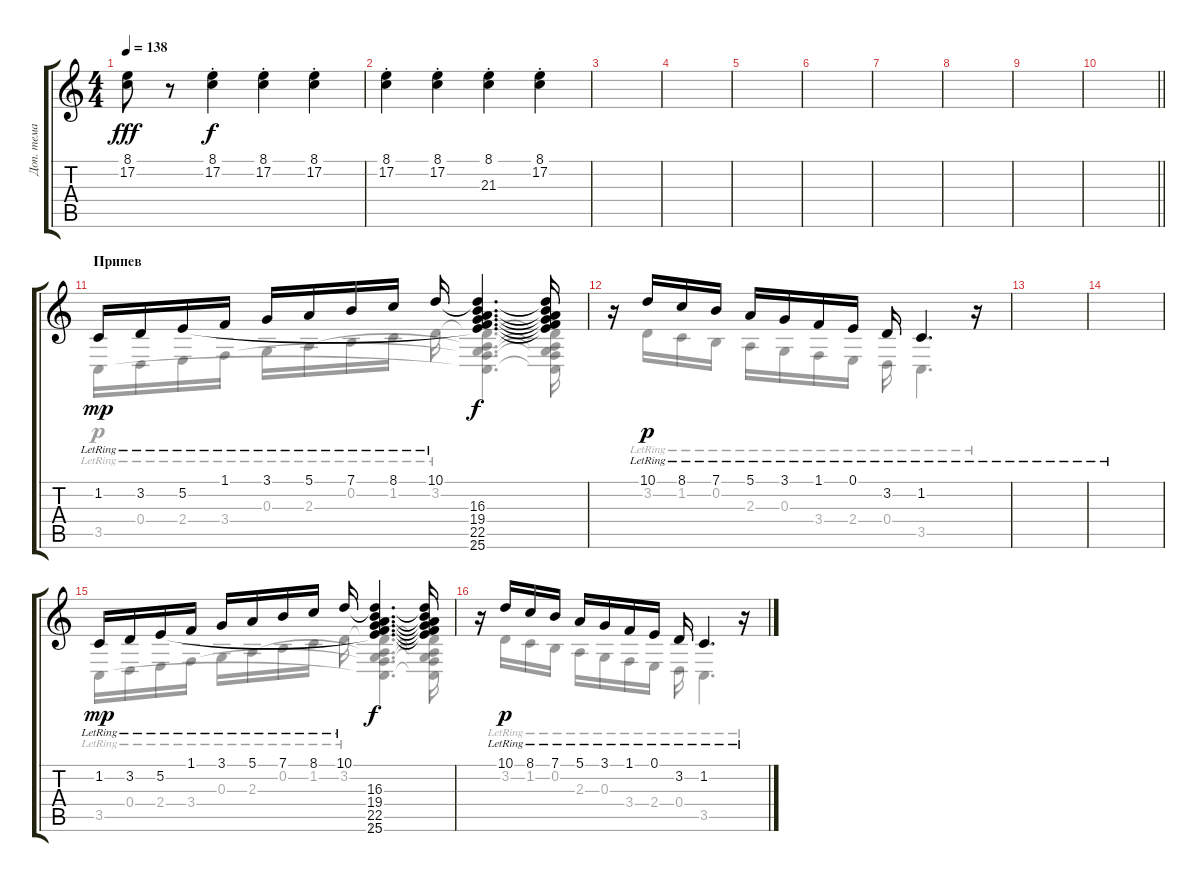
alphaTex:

\track ("Доп. тема" "Доп. тема") {instrument brightacousticpiano}
\staff {score tabs}
\tuning (E4 B3 G3 D3 A2 E2) {hide}
\voice
\ts (4 4)
\tempo 138
\clef g2
\ks c
(8.1 17.2).8{dy fff} r.8{volume 0 instrument acousticguitarsteel} (8.1{st} 17.2{st}).4{dy f volume 12} (8.1{st} 17.2{st}).4 (8.1{st} 17.2{st}).4 |
(8.1{st} 17.2{st}).4 (8.1{st} 17.2{st}).4 (8.1{st} 21.3{st}).4 (8.1{st} 17.2{st}).4 |
|
|
|
|
|
|
|
\barLineRight lightlight
|
\section ("" "Припев")
1.2{lr}.16{dy mp balance 0 instrument acousticguitarsteel} 3.2{lr}.16 5.2{lr}.16 1.1{lr}.16 3.1{lr}.16 5.1{lr}.16 7.1{lr}.16 8.1{lr}.16 10.1{lr}.16 (10.1{t} 5.2{t} 16.3 19.4 22.5 25.6).4{d dy f} (10.1{t} 5.2{t} 16.3{t} 19.4{t} 22.5{t} 25.6{t}).16 |
r.16{balance 16} 10.1{lr}.16{dy p} 8.1{lr}.16 7.1{lr}.16 5.1{lr}.16 3.1{lr}.16 1.1{lr}.16 0.1{lr}.16 3.2{lr}.16 1.2{lr}.4{d} r.16 |
|
|
1.2{lr}.16{dy mp balance 0} 3.2{lr}.16 5.2{lr}.16 1.1{lr}.16 3.1{lr}.16 5.1{lr}.16 7.1{lr}.16 8.1{lr}.16 10.1{lr}.16 (10.1{t} 5.2{t} 16.3 19.4 22.5 25.6).4{d dy f} (10.1{t} 5.2{t} 16.3{t} 19.4{t} 22.5{t} 25.6{t}).16 |
r.16{balance 16} 10.1{lr}.16{dy p} 8.1{lr}.16 7.1{lr}.16 5.1{lr}.16 3.1{lr}.16 1.1{lr}.16 0.1{lr}.16 3.2{lr}.16 1.2{lr}.4{d} r.16
\voice
\clef g2
\ottava regular
\simile none
\ks c
|
|
|
|
|
|
|
|
|
\barLineRight lightlight
|
3.5{lr}.16 0.4{lr}.16 2.4{lr}.16 3.4{lr}.16 0.3{lr}.16 2.3{lr}.16 0.2{lr}.16 1.2{lr}.16 3.2{lr}.16 (3.2{t} 2.3{t} 3.4{t} 3.5{t} 15.6).4{d dy f} (3.2{t} 2.3{t} 3.4{t} 3.5{t} 15.6{t}).16 |
r.16 3.2{lr}.16{dy p} 1.2{lr}.16 0.2{lr}.16 2.3{lr}.16 0.3{lr}.16 3.4{lr}.16 2.4{lr}.16 0.4{lr}.16 3.5{lr}.4{d} r.16 |
|
|
3.5{lr}.16{dy mp} 0.4{lr}.16 2.4{lr}.16 3.4{lr}.16 0.3{lr}.16 2.3{lr}.16 0.2{lr}.16 1.2{lr}.16 3.2{lr}.16 (3.2{t} 2.3{t} 3.4{t} 3.5{t} 15.6).4{d dy f} (3.2{t} 2.3{t} 3.4{t} 3.5{t} 15.6{t}).16 |
r.16 3.2{lr}.16{dy p} 1.2{lr}.16 0.2{lr}.16 2.3{lr}.16 0.3{lr}.16 3.4{lr}.16 2.4{lr}.16 0.4{lr}.16 3.5{lr}.4{d} r.16
